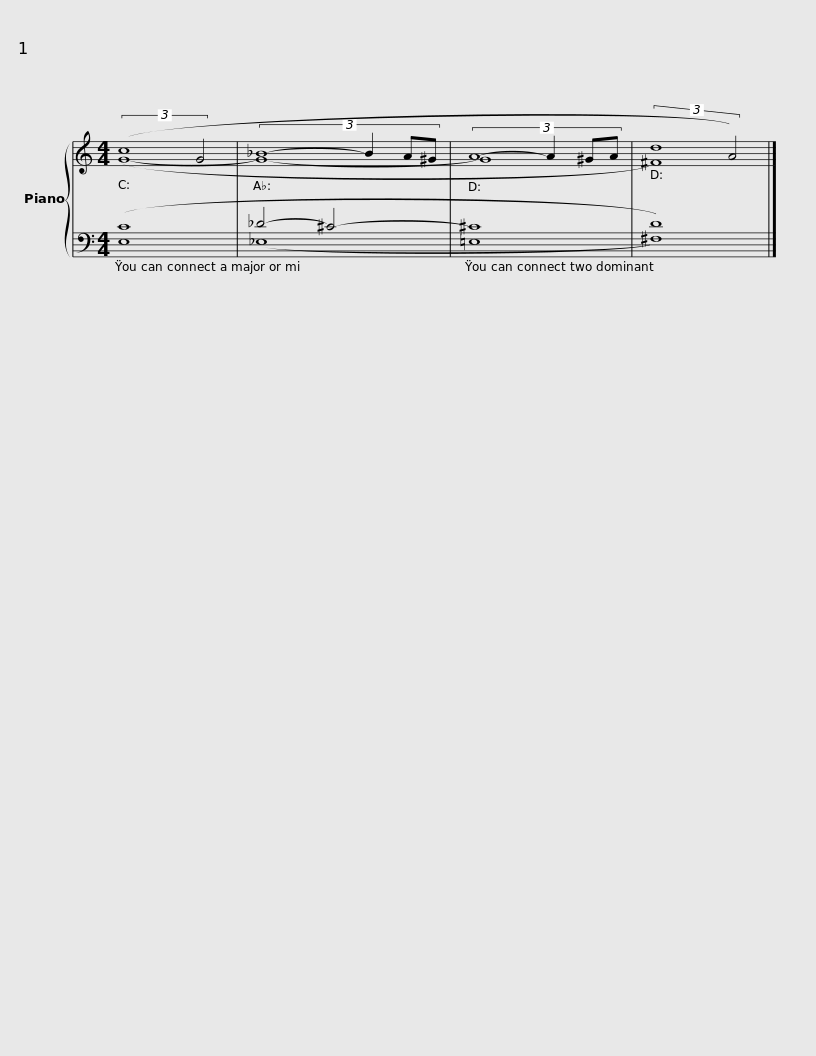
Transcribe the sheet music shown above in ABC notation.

X:1
%%score { ( 1 2 ) | ( 3 4 ) }
L:1/8
M:4/4
I:linebreak $
K:C
V:1 treble
V:2 treble
V:3 bass
V:4 bass
V:1
 (3:2:2(c8 G4 | (3:2:4_B8- B2 A^G | (3:2:4A8- A2 ^GA | (3:2:2d8 A4) |] %4
V:2
 (G8- | G8- | G8 | ^F8) |] %4
V:3
 ([E,C]8 | _D4- ^C4- | ^C8 | D8) |] %4
V:4
 x8 | (_E,8 | =E,8 | ^F,8) |] %4
